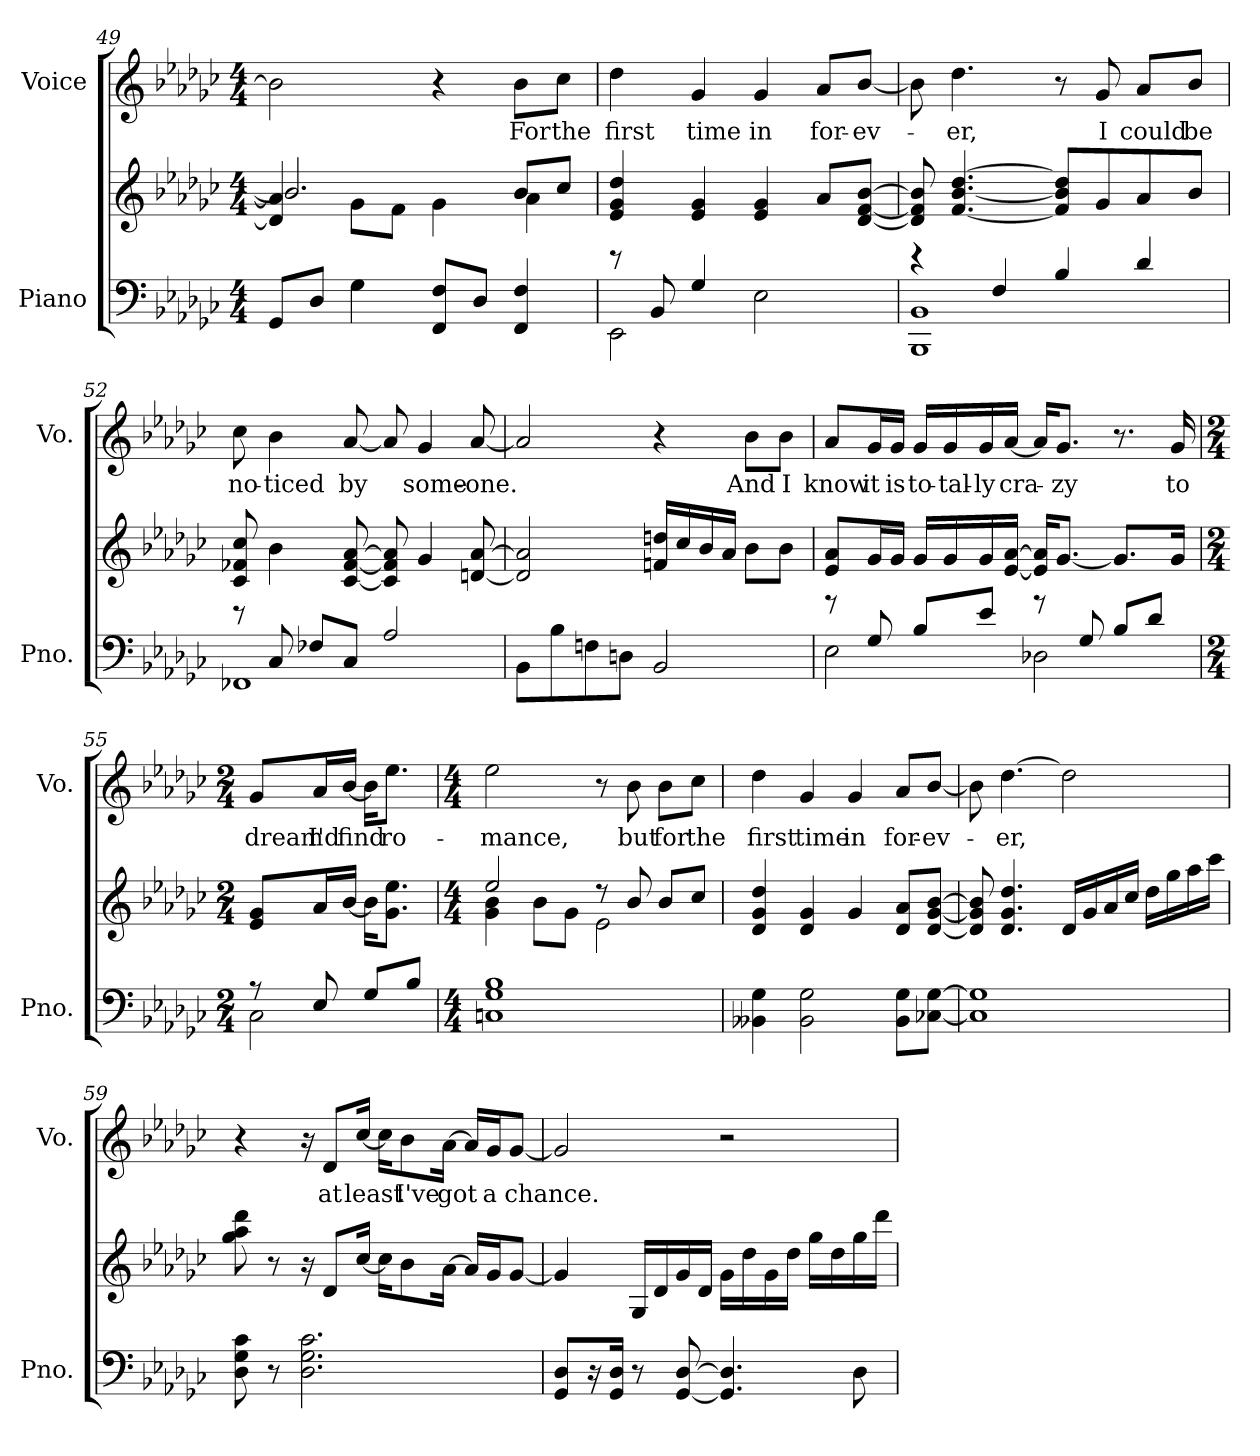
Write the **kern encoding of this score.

**kern	**kern	**kern	**text
*part2	*part2	*part1	*part1
*staff3	*staff2	*staff1	*staff1
*I"Piano	*	*I"Voice	*
*I'Pno.	*	*I'Vo.	*
*clefF4	*clefG2	*clefG2	*
*k[b-e-a-d-g-c-]	*k[b-e-a-d-g-c-]	*k[b-e-a-d-g-c-]	*
*M4/4	*M4/4	*M4/4	*
=49	=49	=49	=49
*	*^	*	*
8GG-/L	4d-/] 4a-/]	2.b-/]	2b-\]	.
8D-/J	.	.	.	.
4G-\	8g-\L	.	.	.
.	8f\J	.	.	.
8FF/ 8F/L	4g-\	.	4r	.
8D-/J	.	.	.	.
!	!	!	!	!LO:LY:b
4FF/ 4F/	8b-/L	4a-\	8b-\L	For
!	!	!	!	!LO:LY:b
.	8cc-/J	.	8cc-\J	the
*	*v	*v	*	*
=50	=50	=50	=50
*^	*	*	*
!	!	!	!	!LO:LY:b
2EE-\	8re	4e-/ 4g-/ 4dd-/	4dd-\	first
.	8BB-/	.	.	.
!	!	!	!	!LO:LY:b
.	4G-/	4e-/ 4g-/	4g-/	time
!	!	!	!	!LO:LY:b
2E-\	2ryy	4e-/ 4g-/	4g-/	in
!	!	!	!	!LO:LY:b
.	.	8a-/L	8a-/L	for-
!	!	!	!	!LO:LY:b
.	.	[8d-/ [8f/ [8b-/J	[8b-/J	-ev-
!!LO:LB:g=z
=51	=51	=51	=51	=51
1BBB- 1BB-	4re	8d-/] 8f/] 8b-/]	8b-\]	.
!	!	!	!	!LO:LY:b
.	.	[4.f/ [4.b-/ [4.dd-/	4.dd-\	-er,
.	4F/	.	.	.
.	4B-/	8f/] 8b-/] 8dd-/]L	8r	.
!	!	!	!	!LO:LY:b
.	.	8g-/	8g-/	I
!	!	!	!	!LO:LY:b
.	4d-/	8a-/	8a-/L	could
!	!	!	!	!LO:LY:b
.	.	8b-/J	8b-/J	be
=52	=52	=52	=52	=52
!	!	!	!	!LO:LY:b
1FF-X	8re	8c-/ 8f-X/ 8cc-/	8cc-\	no-
!	!	!	!	!LO:LY:b
.	8C-/	4b-\	4b-\	-ticed
.	8F-X/L	.	.	.
!	!	!	!	!LO:LY:b
.	8C-/J	[8c-/ [8f-/ [8a-/	[8a-/	by
.	2A-/	8c-/] 8f-/] 8a-/]	8a-/]	.
!	!	!	!	!LO:LY:b
.	.	4g-/	4g-/	some-
!	!	!	!	!LO:LY:b
.	.	[8dn/ [8a-/	[8a-/	-one.
*v	*v	*	*	*
=53	=53	=53	=53
8BB-\L	2d/] 2a-/]	2a-/]	.
8B-\	.	.	.
8Fn\	.	.	.
8Dn\J	.	.	.
2BB-/	16fn/ 16ddn/LL	4r	.
.	16cc-/	.	.
.	16b-/	.	.
.	16a-/JJ	.	.
!	!	!	!LO:LY:b
.	8b-\L	8b-\L	And
!	!	!	!LO:LY:b
.	8b-\J	8b-\J	I
!!LO:LB:g=z
=54	=54	=54	=54
*^	*	*	*
!	!	!	!	!LO:LY:b
2E-\	8rg	8e-/ 8a-/L	8a-/L	know
!	!	!	!	!LO:LY:b
.	8G-/	16g-/L	16g-/L	it
!	!	!	!	!LO:LY:b
.	.	16g-/JJ	16g-/JJ	is
!	!	!	!	!LO:LY:b
.	8B-/L	16g-/LL	16g-/LL	to-
!	!	!	!	!LO:LY:b
.	.	16g-/	16g-/	-tal-
!	!	!	!	!LO:LY:b
.	8e-/J	16g-/	16g-/	-ly
!	!	!	!	!LO:LY:b
.	.	[16e-/ [16a-/JJ	[16a-/JJ	cra-
2D-X\	8rg	16e-/] 16a-/]KL	16a-/KL]	.
!	!	!	!	!LO:LY:b
.	.	[8.g-/J	8.g-/J	-zy
.	8G-/	.	.	.
.	8B-/L	8.g-/L]	8.r	.
.	8d-/J	.	.	.
!	!	!	!	!LO:LY:b
.	.	16g-/Jk	16g-/	to
=55	=55	=55	=55	=55
*M2/4	*	*M2/4	*M2/4	*
!	!	!	!	!LO:LY:b
8r	2C-\	8e-/ 8g-/L	8g-/L	dream
!	!	!	!	!LO:LY:b
8E-/	.	16a-/L	16a-/L	I'd
!	!	!	!	!LO:LY:b
.	.	[16b-/JJ	[16b-/JJ	find
8G-/L	.	16b-\KL]	16b-\KL]	.
!	!	!	!	!LO:LY:b
.	.	8.g-\ 8.ee-\J	8.ee-\J	ro-
8B-/J	.	.	.	.
*v	*v	*	*	*
=56	=56	=56	=56
*M4/4	*M4/4	*M4/4	*
*	*^	*	*
!	!	!	!	!LO:LY:b
1Cn 1G- 1B-	4g-\ 4b-\	2ee-/	2ee-\	-mance,
.	8b-\L	.	.	.
.	8g-\J	.	.	.
.	8r	2e-\	8r	.
!	!	!	!	!LO:LY:b
.	8b-/	.	8b-\	but
!	!	!	!	!LO:LY:b
.	8b-/L	.	8b-\L	for
!	!	!	!	!LO:LY:b
.	8cc-/J	.	8cc-\J	the
*	*v	*v	*	*
!!LO:LB:g=z
=57	=57	=57	=57
!	!	!	!LO:LY:b
4BB--X\ 4G-\	4d-/ 4g-/ 4dd-/	4dd-\	first
!	!	!	!LO:LY:b
2BB--\ 2G-\	4d-/ 4g-/	4g-/	time
!	!	!	!LO:LY:b
.	4g-/	4g-/	in
!	!	!	!LO:LY:b
8BB--\ 8G-\L	8d-/ 8a-/L	8a-/L	for-
!	!	!	!LO:LY:b
[8C-X\ [8G-\J	[8d-/ [8g-/ [8b-/J	[8b-/J	-ev-
=58	=58	=58	=58
1C-] 1G-]	8d-/] 8g-/] 8b-/]	8b-\]	.
!	!	!	!LO:LY:b
.	4.d-/ 4.g-/ 4.dd-/	[4.dd-\	-er,
.	16d-/LL	2dd-\]	.
.	16g-/	.	.
.	16a-/	.	.
.	16cc-/JJ	.	.
.	16dd-\LL	.	.
.	16gg-\	.	.
.	16aa-\	.	.
.	16ccc-\JJ	.	.
=59	=59	=59	=59
8D-\ 8G-\ 8c-\	8gg-\ 8aa-\ 8ddd-\	4r	.
8r	8r	.	.
2.D-\ 2.G-\ 2.c-\	16r	16r	.
!	!	!	!LO:LY:b
.	8d-/L	8d-/L	at
!	!	!	!LO:LY:b
.	[16cc-/Jk	[16cc-/Jk	least
.	16cc-\KL]	16cc-\KL]	.
!	!	!	!LO:LY:b
.	8b-\	8b-\	I've
!	!	!	!LO:LY:b
.	[16a-\Jk	[16a-\Jk	got
.	16a-/LL]	16a-/LL]	.
!	!	!	!LO:LY:b
.	16g-/J	16g-/J	a
!	!	!	!LO:LY:b
.	[8g-/J	[8g-/J	chance.
!!LO:PB:g=z
=60	=60	=60	=60
8GG-/ 8D-/L	4g-/]	2g-/]	.
16r	.	.	.
16GG-/ 16D-/Jk	.	.	.
8r	16G-/LL	.	.
.	16d-/	.	.
[8GG-/ [8D-/	16g-/	.	.
.	16d-/JJ	.	.
4.GG-/] 4.D-/]	16g-\LL	2r	.
.	16dd-\	.	.
.	16g-\	.	.
.	16dd-\JJ	.	.
.	16gg-\LL	.	.
.	16dd-\	.	.
8D-\	16gg-\	.	.
.	16ddd-\JJ	.	.
=	=	=	=
*-	*-	*-	*-
